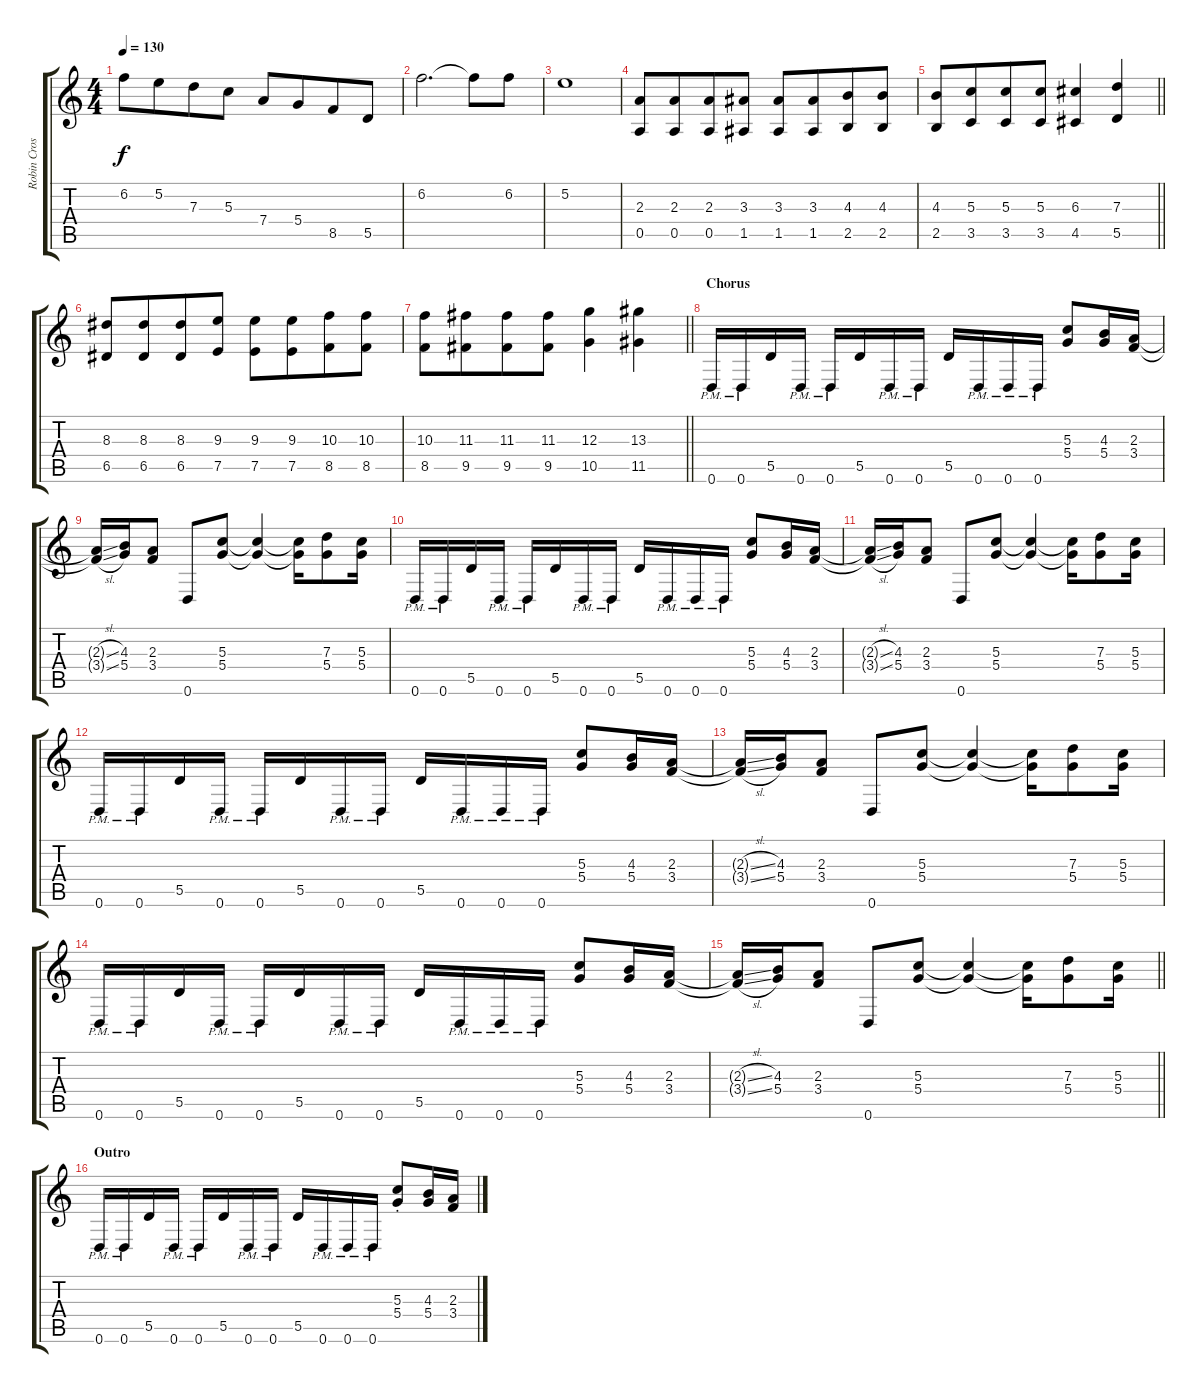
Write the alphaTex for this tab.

\track ("Robin Crosby - Rhytm Guitar" "Robin Cros") {instrument overdrivenguitar}
\staff {score tabs}
\tuning (E4 B3 G3 D3 A2 D2) {hide}
\ts (4 4)
\tempo 130
\clef g2
\ks c
6.2{t}.8{dy f} 5.2.8{beam merge} 7.3.8 5.3.8 7.4.8 5.4.8{beam merge} 8.5.8 5.5.8 |
6.2.2{d} 6.2{t}.8 6.2.8 |
5.2.1 |
(2.3 0.5).8 (2.3 0.5).8{beam merge} (2.3 0.5).8 (3.3 1.5).8 (3.3 1.5).8 (3.3 1.5).8{beam merge} (4.3 2.5).8 (4.3 2.5).8 |
\barLineRight lightlight
(4.3 2.5).8 (5.3 3.5).8{beam merge} (5.3 3.5).8 (5.3 3.5).8 (6.3 4.5).4 (7.3 5.5).4 |
(8.3 6.5).8 (8.3 6.5).8{beam merge} (8.3 6.5).8 (9.3 7.5).8 (9.3 7.5).8 (9.3 7.5).8{beam merge} (10.3 8.5).8 (10.3 8.5).8 |
\barLineRight lightlight
(10.3 8.5).8 (11.3 9.5).8{beam merge} (11.3 9.5).8 (11.3 9.5).8 (12.3 10.5).4 (13.3 11.5).4 |
\section ("" "Chorus")
0.6{pm}.16 0.6{pm}.16 5.5.16 0.6{pm}.16 0.6{pm}.16 5.5.16 0.6{pm}.16 0.6{pm}.16 5.5.16 0.6{pm}.16 0.6{pm}.16 0.6{pm}.16 (5.3 5.4).8 (4.3 5.4).16 (2.3 3.4).16 |
(2.3{sl t} 3.4{sl t}).16 (4.3 5.4).16 (2.3 3.4).8 0.6.8 (5.3 5.4).8 (5.3{t} 5.4{t}).4 (5.3{t} 5.4{t}).16 (7.3 5.4).8 (5.3 5.4).16 |
0.6{pm}.16 0.6{pm}.16 5.5.16 0.6{pm}.16 0.6{pm}.16 5.5.16 0.6{pm}.16 0.6{pm}.16 5.5.16 0.6{pm}.16 0.6{pm}.16 0.6{pm}.16 (5.3 5.4).8 (4.3 5.4).16 (2.3 3.4).16 |
(2.3{sl t} 3.4{sl t}).16 (4.3 5.4).16 (2.3 3.4).8 0.6.8 (5.3 5.4).8 (5.3{t} 5.4{t}).4 (5.3{t} 5.4{t}).16 (7.3 5.4).8 (5.3 5.4).16 |
0.6{pm}.16 0.6{pm}.16 5.5.16 0.6{pm}.16 0.6{pm}.16 5.5.16 0.6{pm}.16 0.6{pm}.16 5.5.16 0.6{pm}.16 0.6{pm}.16 0.6{pm}.16 (5.3 5.4).8 (4.3 5.4).16 (2.3 3.4).16 |
(2.3{sl t} 3.4{sl t}).16 (4.3 5.4).16 (2.3 3.4).8 0.6.8 (5.3 5.4).8 (5.3{t} 5.4{t}).4 (5.3{t} 5.4{t}).16 (7.3 5.4).8 (5.3 5.4).16 |
0.6{pm}.16 0.6{pm}.16 5.5.16 0.6{pm}.16 0.6{pm}.16 5.5.16 0.6{pm}.16 0.6{pm}.16 5.5.16 0.6{pm}.16 0.6{pm}.16 0.6{pm}.16 (5.3 5.4).8 (4.3 5.4).16 (2.3 3.4).16 |
\barLineRight lightlight
(2.3{sl t} 3.4{sl t}).16 (4.3 5.4).16 (2.3 3.4).8 0.6.8 (5.3 5.4).8 (5.3{t} 5.4{t}).4 (5.3{t} 5.4{t}).16 (7.3 5.4).8 (5.3 5.4).16 |
\section ("" "Outro")
0.6{pm}.16 0.6{pm}.16 5.5.16 0.6{pm}.16 0.6{pm}.16 5.5.16 0.6{pm}.16 0.6{pm}.16 5.5.16 0.6{pm}.16 0.6{pm}.16 0.6{pm}.16 (5.3{st} 5.4{st}).8 (4.3 5.4).16 (2.3 3.4).16
